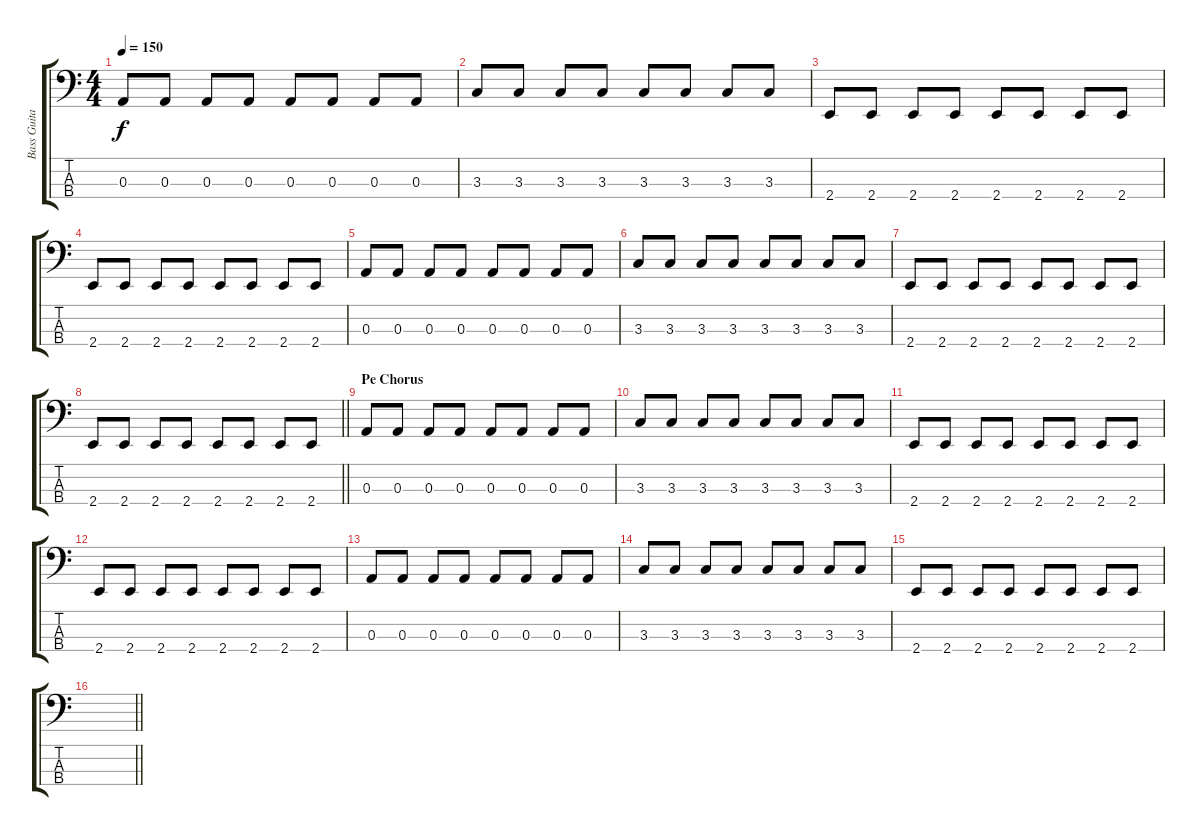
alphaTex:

\track ("Bass Guitar" "Bass Guita") {instrument electricbassfinger}
\staff {score tabs}
\tuning (G2 D2 A1 D1) {hide}
\ts (4 4)
\tempo 150
\clef f4
\ks c
0.3.8{dy f} 0.3.8 0.3.8 0.3.8 0.3.8 0.3.8 0.3.8 0.3.8 |
3.3.8 3.3.8 3.3.8 3.3.8 3.3.8 3.3.8 3.3.8 3.3.8 |
2.4.8 2.4.8 2.4.8 2.4.8 2.4.8 2.4.8 2.4.8 2.4.8 |
2.4.8 2.4.8 2.4.8 2.4.8 2.4.8 2.4.8 2.4.8 2.4.8 |
0.3.8 0.3.8 0.3.8 0.3.8 0.3.8 0.3.8 0.3.8 0.3.8 |
3.3.8 3.3.8 3.3.8 3.3.8 3.3.8 3.3.8 3.3.8 3.3.8 |
2.4.8 2.4.8 2.4.8 2.4.8 2.4.8 2.4.8 2.4.8 2.4.8 |
\barLineRight lightlight
2.4.8 2.4.8 2.4.8 2.4.8 2.4.8 2.4.8 2.4.8 2.4.8 |
\section ("" "Pe Chorus")
0.3.8 0.3.8 0.3.8 0.3.8 0.3.8 0.3.8 0.3.8 0.3.8 |
3.3.8 3.3.8 3.3.8 3.3.8 3.3.8 3.3.8 3.3.8 3.3.8 |
2.4.8 2.4.8 2.4.8 2.4.8 2.4.8 2.4.8 2.4.8 2.4.8 |
2.4.8 2.4.8 2.4.8 2.4.8 2.4.8 2.4.8 2.4.8 2.4.8 |
0.3.8 0.3.8 0.3.8 0.3.8 0.3.8 0.3.8 0.3.8 0.3.8 |
3.3.8 3.3.8 3.3.8 3.3.8 3.3.8 3.3.8 3.3.8 3.3.8 |
2.4.8 2.4.8 2.4.8 2.4.8 2.4.8 2.4.8 2.4.8 2.4.8 |
\barLineRight lightlight
